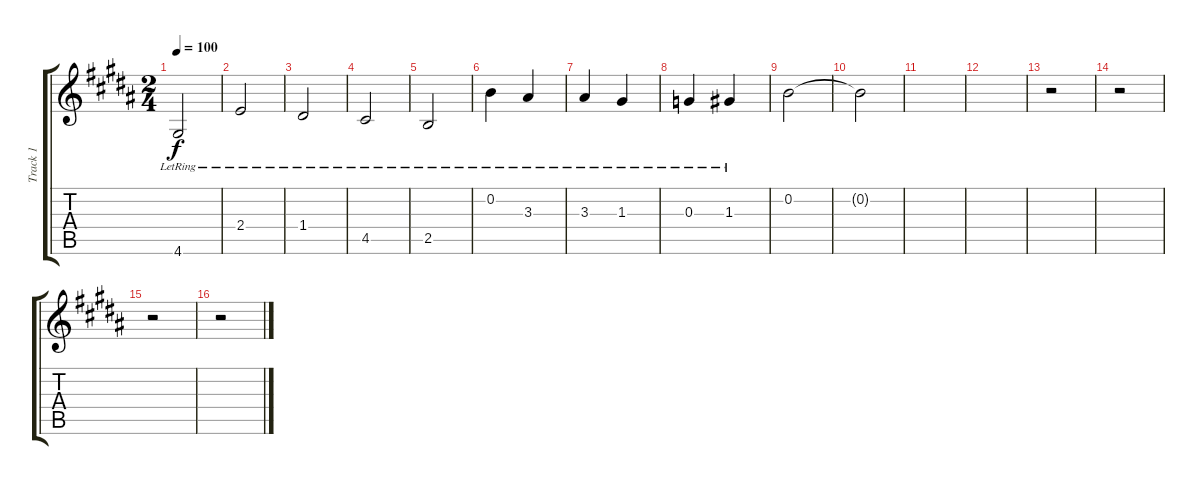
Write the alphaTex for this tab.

\track ("Track 1" "Track 1") {instrument acousticguitarnylon}
\staff {score tabs}
\tuning (E4 B3 G3 D3 A2 E2) {hide}
\ts (2 4)
\tempo 100
\clef g2
\ks b
4.6{lr}.2{dy f} |
2.4{lr}.2 |
1.4{lr}.2 |
4.5{lr}.2 |
2.5{lr}.2 |
0.2{lr}.4 3.3{lr}.4 |
3.3{lr}.4 1.3{lr}.4 |
0.3{lr}.4 1.3{lr}.4 |
0.2.2 |
0.2{t}.2 |
|
|
r.2 |
r.2 |
r.2 |
r.2
